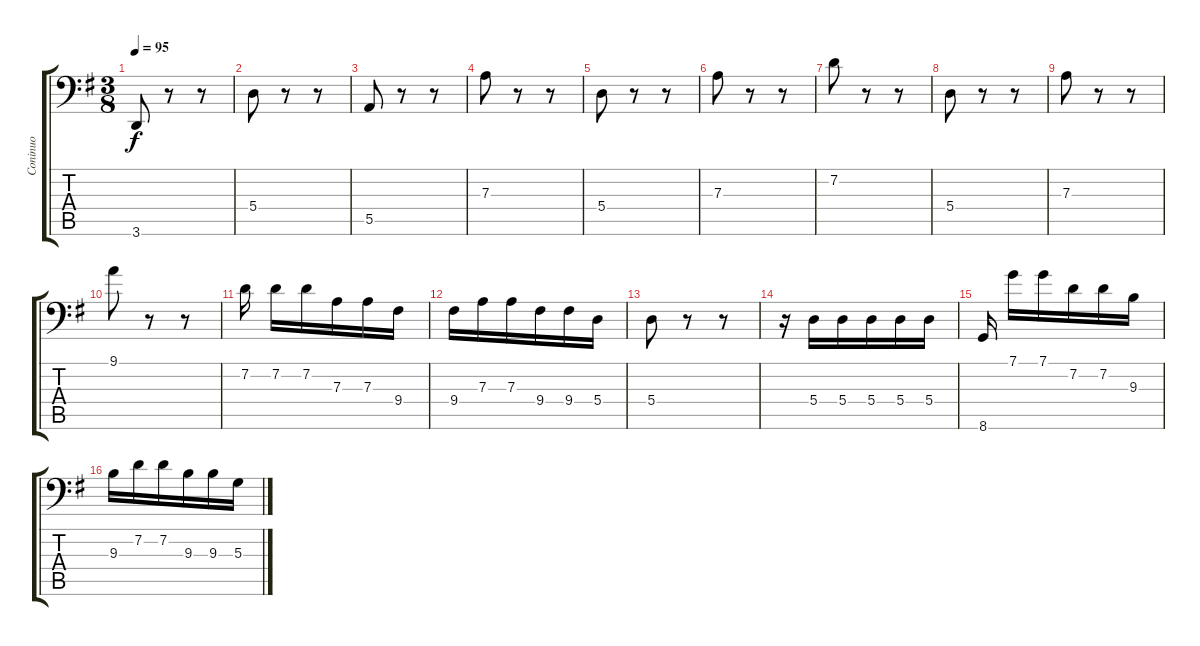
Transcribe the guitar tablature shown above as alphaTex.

\track ("Coninuo" "Coninuo") {instrument contrabass}
\staff {score tabs}
\tuning (C3 G2 D2 A1 E1 B0) {hide}
\ts (3 8)
\tempo 95
\clef f4
\ks g
3.6.8{dy f} r.8 r.8 |
5.4.8 r.8 r.8 |
5.5.8 r.8 r.8 |
7.3.8 r.8 r.8 |
5.4.8 r.8 r.8 |
7.3.8 r.8 r.8 |
7.2.8 r.8 r.8 |
5.4.8 r.8 r.8 |
7.3.8 r.8 r.8 |
9.1.8 r.8 r.8 |
7.2.16{beam split} 7.2.16{beam merge} 7.2.16 7.3.16{beam merge} 7.3.16 9.4.16 |
9.4.16 7.3.16{beam merge} 7.3.16 9.4.16{beam merge} 9.4.16 5.4.16 |
5.4.8 r.8 r.8 |
r.16 5.4.16{beam merge} 5.4.16 5.4.16{beam merge} 5.4.16 5.4.16 |
8.6.16{beam split} 7.1.16{beam merge} 7.1.16 7.2.16{beam merge} 7.2.16 9.3.16 |
9.3.16 7.2.16{beam merge} 7.2.16 9.3.16{beam merge} 9.3.16 5.3.16
